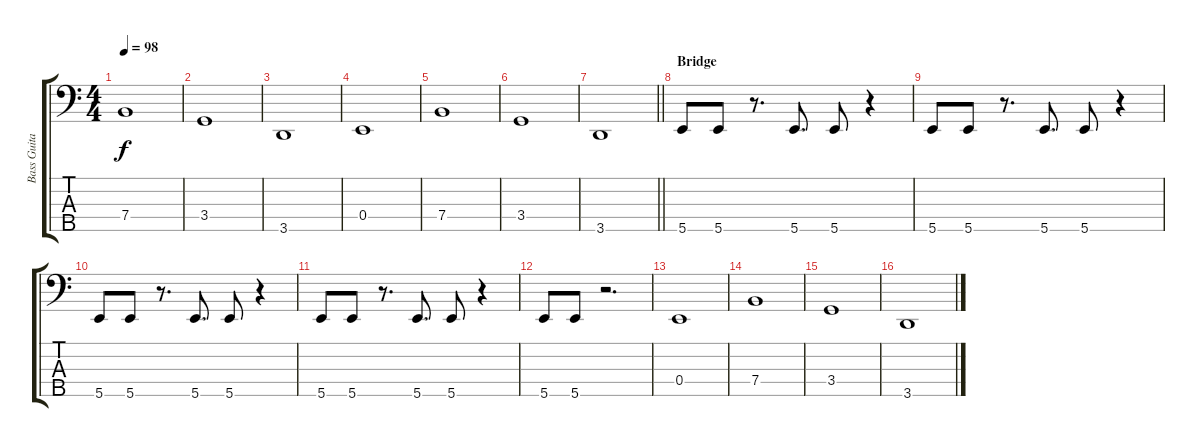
\track ("Bass Guitar - Pheonix" "Bass Guita") {instrument synthbass2}
\staff {score tabs}
\tuning (G2 D2 A1 E1 B0) {hide}
\ts (4 4)
\tempo 98
\clef f4
\ks c
7.4.1{dy f} |
3.4.1 |
3.5.1 |
0.4.1 |
7.4.1 |
3.4.1 |
\barLineRight lightlight
3.5.1 |
\section ("" "Bridge")
5.5.8 5.5.8 r.8{d} 5.5.8{d} 5.5.8 r.4 |
5.5.8 5.5.8 r.8{d} 5.5.8{d} 5.5.8 r.4 |
5.5.8 5.5.8 r.8{d} 5.5.8{d} 5.5.8 r.4 |
5.5.8 5.5.8 r.8{d} 5.5.8{d} 5.5.8 r.4 |
5.5.8 5.5.8 r.2{d} |
0.4.1 |
7.4.1 |
3.4.1 |
3.5.1
